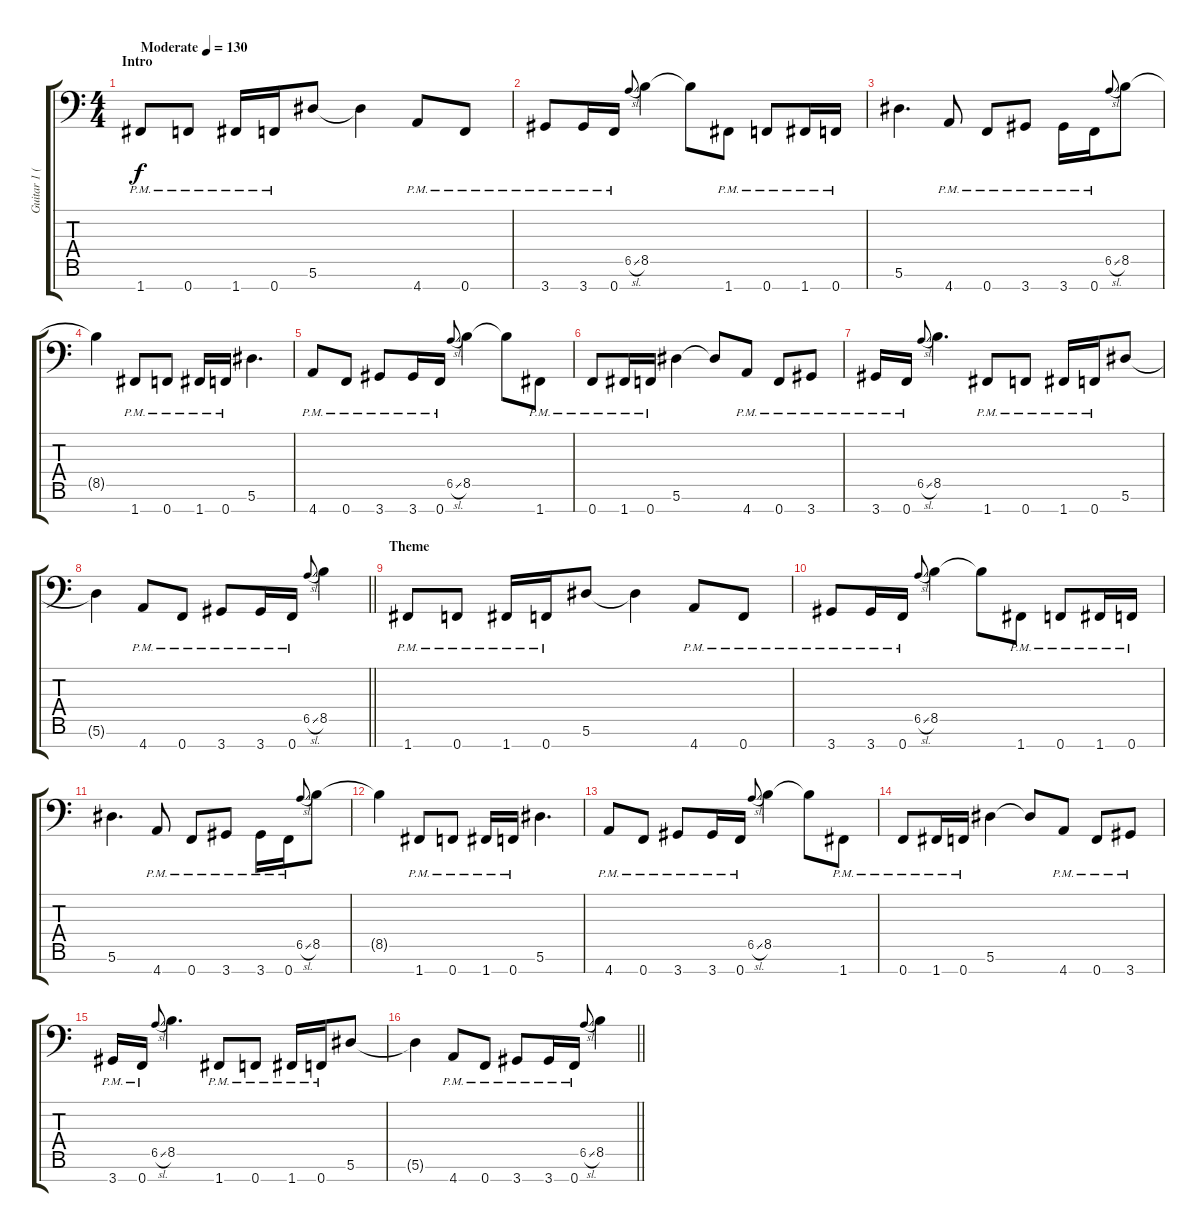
\track ("Guitar 1 (Marten Hagstrom)" "Guitar 1 (") {instrument distortionguitar}
\staff {score tabs}
\tuning (Bb3 F3 Db3 Ab2 Eb2 Bb1 F1) {hide}
\ts (4 4)
\section ("" "Intro")
\tempo (130 "Moderate")
\clef f4
\ks c
1.7{pm}.8{dy f instrument distortionguitar} 0.7{pm}.8 1.7{pm}.16 0.7{pm}.16 5.6.8 5.6{t}.4 4.7{pm}.8 0.7{pm}.8 |
3.7{pm}.8 3.7{pm}.16 0.7{pm}.16 6.5{sl}.8{gr onbeat} 8.5.4 8.5{t}.8 1.7{pm}.8 0.7{pm}.8 1.7{pm}.16 0.7{pm}.16 |
5.6.4{d} 4.7{pm}.8 0.7{pm}.8 3.7{pm}.8 3.7{pm}.16 0.7{pm}.16 6.5{sl}.8{gr onbeat} 8.5.8 |
8.5{t}.4 1.7{pm}.8 0.7{pm}.8 1.7{pm}.16 0.7{pm}.16 5.6.4{d} |
4.7{pm}.8 0.7{pm}.8 3.7{pm}.8 3.7{pm}.16 0.7{pm}.16 6.5{sl}.8{gr onbeat} 8.5.4 8.5{t}.8 1.7{pm}.8 |
0.7{pm}.8 1.7{pm}.16 0.7{pm}.16 5.6.4 5.6{t}.8 4.7{pm}.8 0.7{pm}.8 3.7{pm}.8 |
3.7{pm}.16 0.7{pm}.16 6.5{sl}.8{gr onbeat} 8.5.4{d} 1.7{pm}.8 0.7{pm}.8 1.7{pm}.16 0.7{pm}.16 5.6.8 |
\barLineRight lightlight
5.6{t}.4 4.7{pm}.8 0.7{pm}.8 3.7{pm}.8 3.7{pm}.16 0.7{pm}.16 6.5{sl}.8{gr onbeat} 8.5.4 |
\section ("" "Theme")
1.7{pm}.8 0.7{pm}.8 1.7{pm}.16 0.7{pm}.16 5.6.8 5.6{t}.4 4.7{pm}.8 0.7{pm}.8 |
3.7{pm}.8 3.7{pm}.16 0.7{pm}.16 6.5{sl}.8{gr onbeat} 8.5.4 8.5{t}.8 1.7{pm}.8 0.7{pm}.8 1.7{pm}.16 0.7{pm}.16 |
5.6.4{d} 4.7{pm}.8 0.7{pm}.8 3.7{pm}.8 3.7{pm}.16 0.7{pm}.16 6.5{sl}.8{gr onbeat} 8.5.8 |
8.5{t}.4 1.7{pm}.8 0.7{pm}.8 1.7{pm}.16 0.7{pm}.16 5.6.4{d} |
4.7{pm}.8 0.7{pm}.8 3.7{pm}.8 3.7{pm}.16 0.7{pm}.16 6.5{sl}.8{gr onbeat} 8.5.4 8.5{t}.8 1.7{pm}.8 |
0.7{pm}.8 1.7{pm}.16 0.7{pm}.16 5.6.4 5.6{t}.8 4.7{pm}.8 0.7{pm}.8 3.7{pm}.8 |
3.7{pm}.16 0.7{pm}.16 6.5{sl}.8{gr onbeat} 8.5.4{d} 1.7{pm}.8 0.7{pm}.8 1.7{pm}.16 0.7{pm}.16 5.6.8 |
\barLineRight lightlight
5.6{t}.4 4.7{pm}.8 0.7{pm}.8 3.7{pm}.8 3.7{pm}.16 0.7{pm}.16 6.5{sl}.8{gr onbeat} 8.5.4
